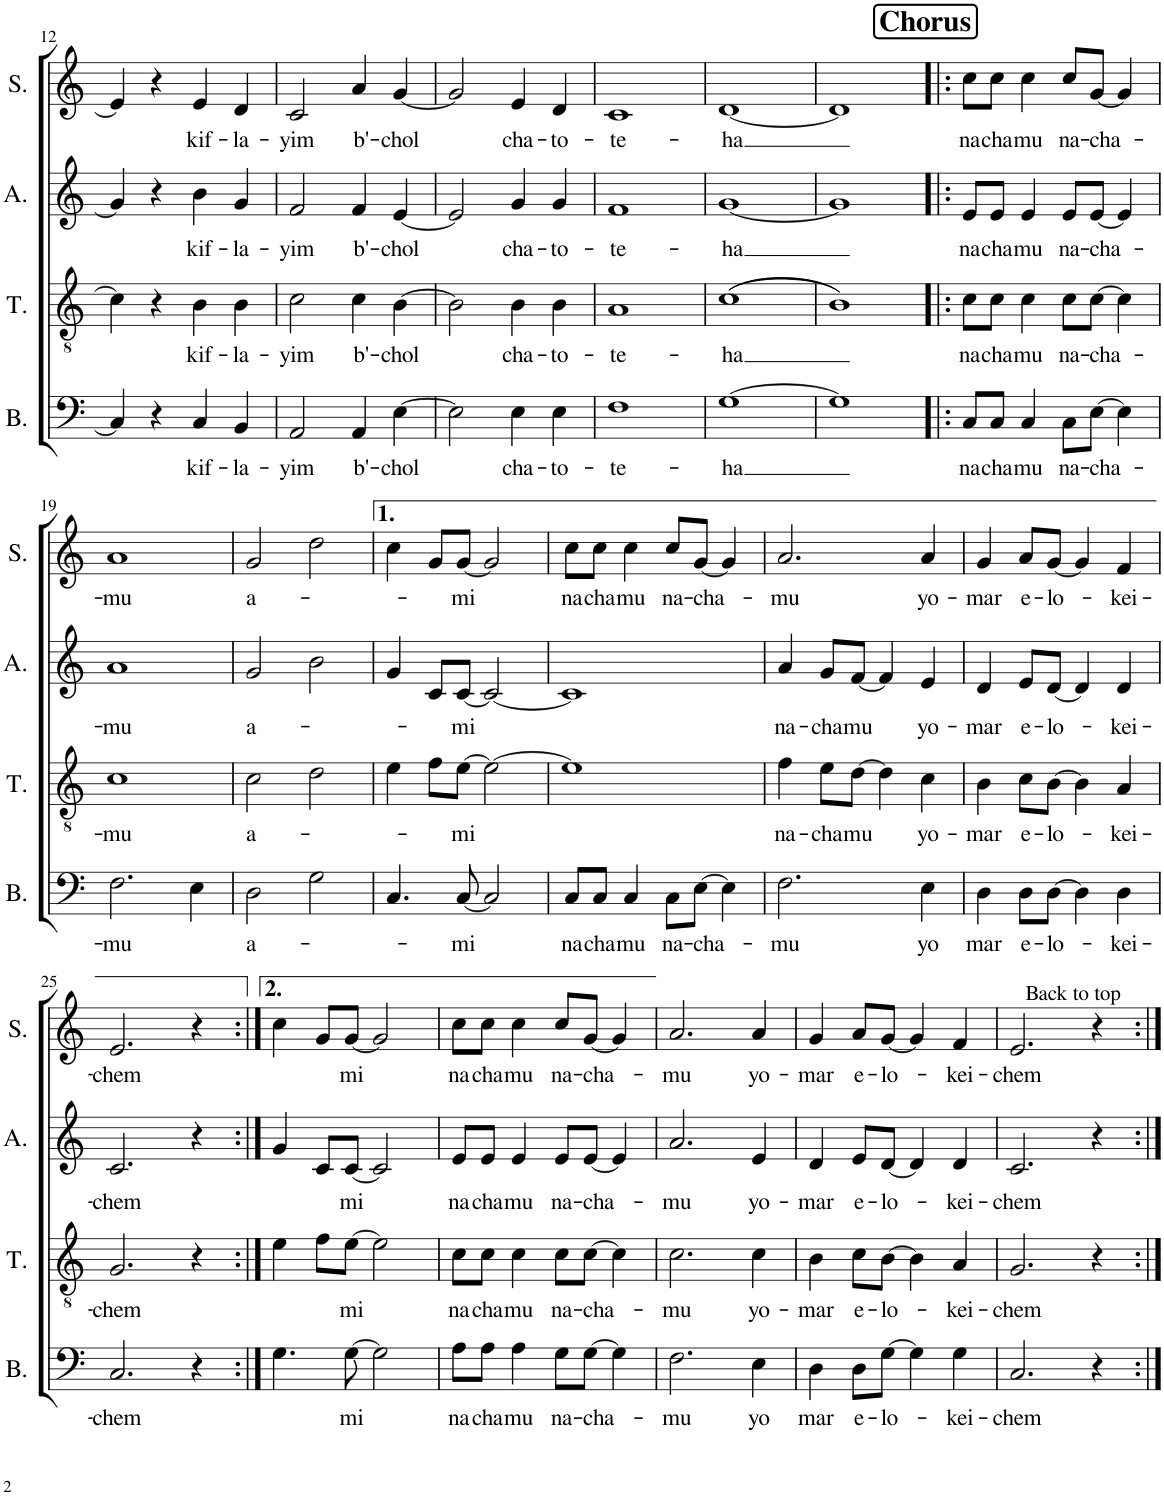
**kern	**text	**kern	**text	**kern	**text	**kern	**text
*part4	*part4	*part3	*part3	*part2	*part2	*part1	*part1
*staff4	*staff4	*staff3	*staff3	*staff2	*staff2	*staff1	*staff1
*I"Bass	*	*I"Tenor	*	*I"Alto	*	*I"Soprano	*
*I'B.	*	*I'T.	*	*I'A.	*	*I'S.	*
!!LO:PB:g=z
*clefF4	*	*clefGv2	*	*clefG2	*	*clefG2	*
*k[]	*	*k[]	*	*k[]	*	*k[]	*
*M4/4	*	*M4/4	*	*M4/4	*	*M4/4	*
*met(c)	*	*met(c)	*	*met(c)	*	*met(c)	*
=12	=12	=12	=12	=12	=12	=12	=12
4C/]	.	4c\]	.	4g/]	.	4e/]	.
4r	.	4r	.	4r	.	4r	.
!	!LO:LY:b	!	!LO:LY:b	!	!LO:LY:b	!	!LO:LY:b
4C/	kif-	4B\	kif-	4b\	kif-	4e/	kif-
!	!LO:LY:b	!	!LO:LY:b	!	!LO:LY:b	!	!LO:LY:b
4BB/	-la-	4B\	-la-	4g/	-la-	4d/	-la-
=13	=13	=13	=13	=13	=13	=13	=13
!	!LO:LY:b	!	!LO:LY:b	!	!LO:LY:b	!	!LO:LY:b
2AA/	-yim	2c\	-yim	2f/	-yim	2c/	-yim
!	!LO:LY:b	!	!LO:LY:b	!	!LO:LY:b	!	!LO:LY:b
4AA/	b'-	4c\	b'-	4f/	b'-	4a/	b'-
!	!LO:LY:b	!	!LO:LY:b	!	!LO:LY:b	!	!LO:LY:b
[4E\	-chol	[4B\	-chol	[4e/	-chol	[4g/	-chol
=14	=14	=14	=14	=14	=14	=14	=14
2E\]	.	2B\]	.	2e/]	.	2g/]	.
!	!LO:LY:b	!	!LO:LY:b	!	!LO:LY:b	!	!LO:LY:b
4E\	cha-	4B\	cha-	4g/	cha-	4e/	cha-
!	!LO:LY:b	!	!LO:LY:b	!	!LO:LY:b	!	!LO:LY:b
4E\	-to-	4B\	-to-	4g/	-to-	4d/	-to-
=15	=15	=15	=15	=15	=15	=15	=15
!	!LO:LY:b	!	!LO:LY:b	!	!LO:LY:b	!	!LO:LY:b
1F	-te-	1A	-te-	1f	-te-	1c	-te-
=16	=16	=16	=16	=16	=16	=16	=16
!	!LO:LY:b	!	!LO:LY:b	!	!LO:LY:b	!	!LO:LY:b
[1G	-ha	((1c	-ha	[1g	-ha	[1d	-ha
=17	=17	=17	=17	=17	=17	=17	=17
1G]	.	1B))	.	1g]	.	1d]	.
!!LO:REH:place=s1:a:B:cj:fs=14:t=Chorus
=18!|:	=18!|:	=18!|:	=18!|:	=18!|:	=18!|:	=18!|:	=18!|:
!	!LO:LY:b	!	!LO:LY:b	!	!LO:LY:b	!	!LO:LY:b
8C/L	na-	8c\L	na-	8e/L	na-	8cc\L	na-
!	!LO:LY:b	!	!LO:LY:b	!	!LO:LY:b	!	!LO:LY:b
8C/J	-cha-	8c\J	-cha-	8e/J	-cha-	8cc\J	-cha-
!	!LO:LY:b	!	!LO:LY:b	!	!LO:LY:b	!	!LO:LY:b
4C/	-mu	4c\	-mu	4e/	-mu	4cc\	-mu
!	!LO:LY:b	!	!LO:LY:b	!	!LO:LY:b	!	!LO:LY:b
8C\L	na-	8c\L	na-	8e/L	na-	8cc/L	na-
!	!LO:LY:b	!	!LO:LY:b	!	!LO:LY:b	!	!LO:LY:b
[8E\J	-cha-	[8c\J	-cha-	[8e/J	-cha-	[8g/J	-cha-
4E\]	.	4c\]	.	4e/]	.	4g/]	.
!!LO:LB:g=z
=19	=19	=19	=19	=19	=19	=19	=19
!	!LO:LY:b	!	!LO:LY:b	!	!LO:LY:b	!	!LO:LY:b
2.F\	-mu	1c	-mu	1a	-mu	1a	mu
4E\	.	.	.	.	.	.	.
=20	=20	=20	=20	=20	=20	=20	=20
!	!LO:LY:b	!	!LO:LY:b	!	!LO:LY:b	!	!LO:LY:b
2D\	a-	2c\	a-	2g/	a-	2g/	a-
2G\	.	2d\	.	2b\	.	2dd\	.
=21	=21	=21	=21	=21	=21	=21	=21
4.C/	.	4e\	.	4g/	.	4cc\	.
.	.	8f\L	.	8c/L	.	8g/L	.
!	!LO:LY:b	!	!LO:LY:b	!	!LO:LY:b	!	!LO:LY:b
[8C/	-mi	[8e\J	-mi	[8c/J	-mi	[8g/J	-mi
2C/]	.	2e\_	.	2c/_	.	2g/]	.
=22	=22	=22	=22	=22	=22	=22	=22
!	!LO:LY:b	!	!	!	!	!	!LO:LY:b
8C/L	na-	1e]	.	1c]	.	8cc\L	na-
!	!LO:LY:b	!	!	!	!	!	!LO:LY:b
8C/J	-cha-	.	.	.	.	8cc\J	-cha-
!	!LO:LY:b	!	!	!	!	!	!LO:LY:b
4C/	-mu	.	.	.	.	4cc\	-mu
!	!LO:LY:b	!	!	!	!	!	!LO:LY:b
8C\L	na-	.	.	.	.	8cc/L	na-
!	!LO:LY:b	!	!	!	!	!	!LO:LY:b
[8E\J	-cha-	.	.	.	.	[8g/J	-cha-
4E\]	.	.	.	.	.	4g/]	.
=23	=23	=23	=23	=23	=23	=23	=23
!	!LO:LY:b	!	!LO:LY:b	!	!LO:LY:b	!	!LO:LY:b
2.F\	-mu	4f\	na-	4a/	na-	2.a/	-mu
!	!	!	!LO:LY:b	!	!LO:LY:b	!	!
.	.	8e\L	-cha-	8g/L	-cha-	.	.
!	!	!	!LO:LY:b	!	!LO:LY:b	!	!
.	.	[8d\J	-mu	[8f/J	-mu	.	.
.	.	4d\]	.	4f/]	.	.	.
!	!LO:LY:b	!	!LO:LY:b	!	!LO:LY:b	!	!LO:LY:b
4E\	yo	4c\	yo-	4e/	yo-	4a/	yo-
=24	=24	=24	=24	=24	=24	=24	=24
!	!LO:LY:b	!	!LO:LY:b	!	!LO:LY:b	!	!LO:LY:b
4D\	-mar	4B\	-mar	4d/	-mar	4g/	-mar
!	!LO:LY:b	!	!LO:LY:b	!	!LO:LY:b	!	!LO:LY:b
8D\L	e-	8c\L	e-	8e/L	e-	8a/L	e-
!	!LO:LY:b	!	!LO:LY:b	!	!LO:LY:b	!	!LO:LY:b
[8D\J	-lo-	[8B\J	-lo-	[8d/J	-lo-	[8g/J	-lo-
4D\]	.	4B\]	.	4d/]	.	4g/]	.
!	!LO:LY:b	!	!LO:LY:b	!	!LO:LY:b	!	!LO:LY:b
4D\	-kei-	4A/	-kei-	4d/	-kei-	4f/	-kei-
!!LO:LB:g=z
=25	=25	=25	=25	=25	=25	=25	=25
!	!LO:LY:b	!	!LO:LY:b	!	!LO:LY:b	!	!LO:LY:b
2.C/	-chem	2.G/	-chem	2.c/	-chem	2.e/	-chem
4r	.	4r	.	4r	.	4r	.
=26:|!	=26:|!	=26:|!	=26:|!	=26:|!	=26:|!	=26:|!	=26:|!
4.G\	.	4e\	.	4g/	.	4cc\	.
.	.	8f\L	.	8c/L	.	8g/L	.
!	!LO:LY:b	!	!LO:LY:b	!	!LO:LY:b	!	!LO:LY:b
[8G\	-mi	[8e\J	-mi	[8c/J	-mi	[8g/J	-mi
2G\]	.	2e\]	.	2c/]	.	2g/]	.
=27	=27	=27	=27	=27	=27	=27	=27
!	!LO:LY:b	!	!LO:LY:b	!	!LO:LY:b	!	!LO:LY:b
8A\L	na-	8c\L	na-	8e/L	na-	8cc\L	na-
!	!LO:LY:b	!	!LO:LY:b	!	!LO:LY:b	!	!LO:LY:b
8A\J	-cha-	8c\J	-cha-	8e/J	-cha-	8cc\J	-cha-
!	!LO:LY:b	!	!LO:LY:b	!	!LO:LY:b	!	!LO:LY:b
4A\	-mu	4c\	-mu	4e/	-mu	4cc\	-mu
!	!LO:LY:b	!	!LO:LY:b	!	!LO:LY:b	!	!LO:LY:b
8G\L	na-	8c\L	na-	8e/L	na-	8cc/L	na-
!	!LO:LY:b	!	!LO:LY:b	!	!LO:LY:b	!	!LO:LY:b
[8G\J	-cha-	[8c\J	-cha-	[8e/J	-cha-	[8g/J	-cha-
4G\]	.	4c\]	.	4e/]	.	4g/]	.
=28	=28	=28	=28	=28	=28	=28	=28
!	!LO:LY:b	!	!LO:LY:b	!	!LO:LY:b	!	!LO:LY:b
2.F\	-mu	2.c\	-mu	2.a/	-mu	2.a/	-mu
!	!LO:LY:b	!	!LO:LY:b	!	!LO:LY:b	!	!LO:LY:b
4E\	yo	4c\	yo-	4e/	yo-	4a/	yo-
=29	=29	=29	=29	=29	=29	=29	=29
!	!LO:LY:b	!	!LO:LY:b	!	!LO:LY:b	!	!LO:LY:b
4D\	-mar	4B\	-mar	4d/	-mar	4g/	-mar
!	!LO:LY:b	!	!LO:LY:b	!	!LO:LY:b	!	!LO:LY:b
8D\L	e-	8c\L	e-	8e/L	e-	8a/L	e-
!	!LO:LY:b	!	!LO:LY:b	!	!LO:LY:b	!	!LO:LY:b
[8G\J	-lo-	[8B\J	-lo-	[8d/J	-lo-	[8g/J	-lo-
4G\]	.	4B\]	.	4d/]	.	4g/]	.
!	!LO:LY:b	!	!LO:LY:b	!	!LO:LY:b	!	!LO:LY:b
4G\	-kei-	4A/	-kei-	4d/	-kei-	4f/	-kei-
=30	=30	=30	=30	=30	=30	=30	=30
!	!LO:LY:b	!	!LO:LY:b	!	!LO:LY:b	!	!LO:LY:b
2.C/	-chem	2.G/	-chem	2.c/	-chem	2.e/	-chem
!	!	!	!	!	!	!LO:TX:a:t=Back to top	!
4r	.	4r	.	4r	.	4r	.
=:|!	=:|!	=:|!	=:|!	=:|!	=:|!	=:|!	=:|!
*-	*-	*-	*-	*-	*-	*-	*-
